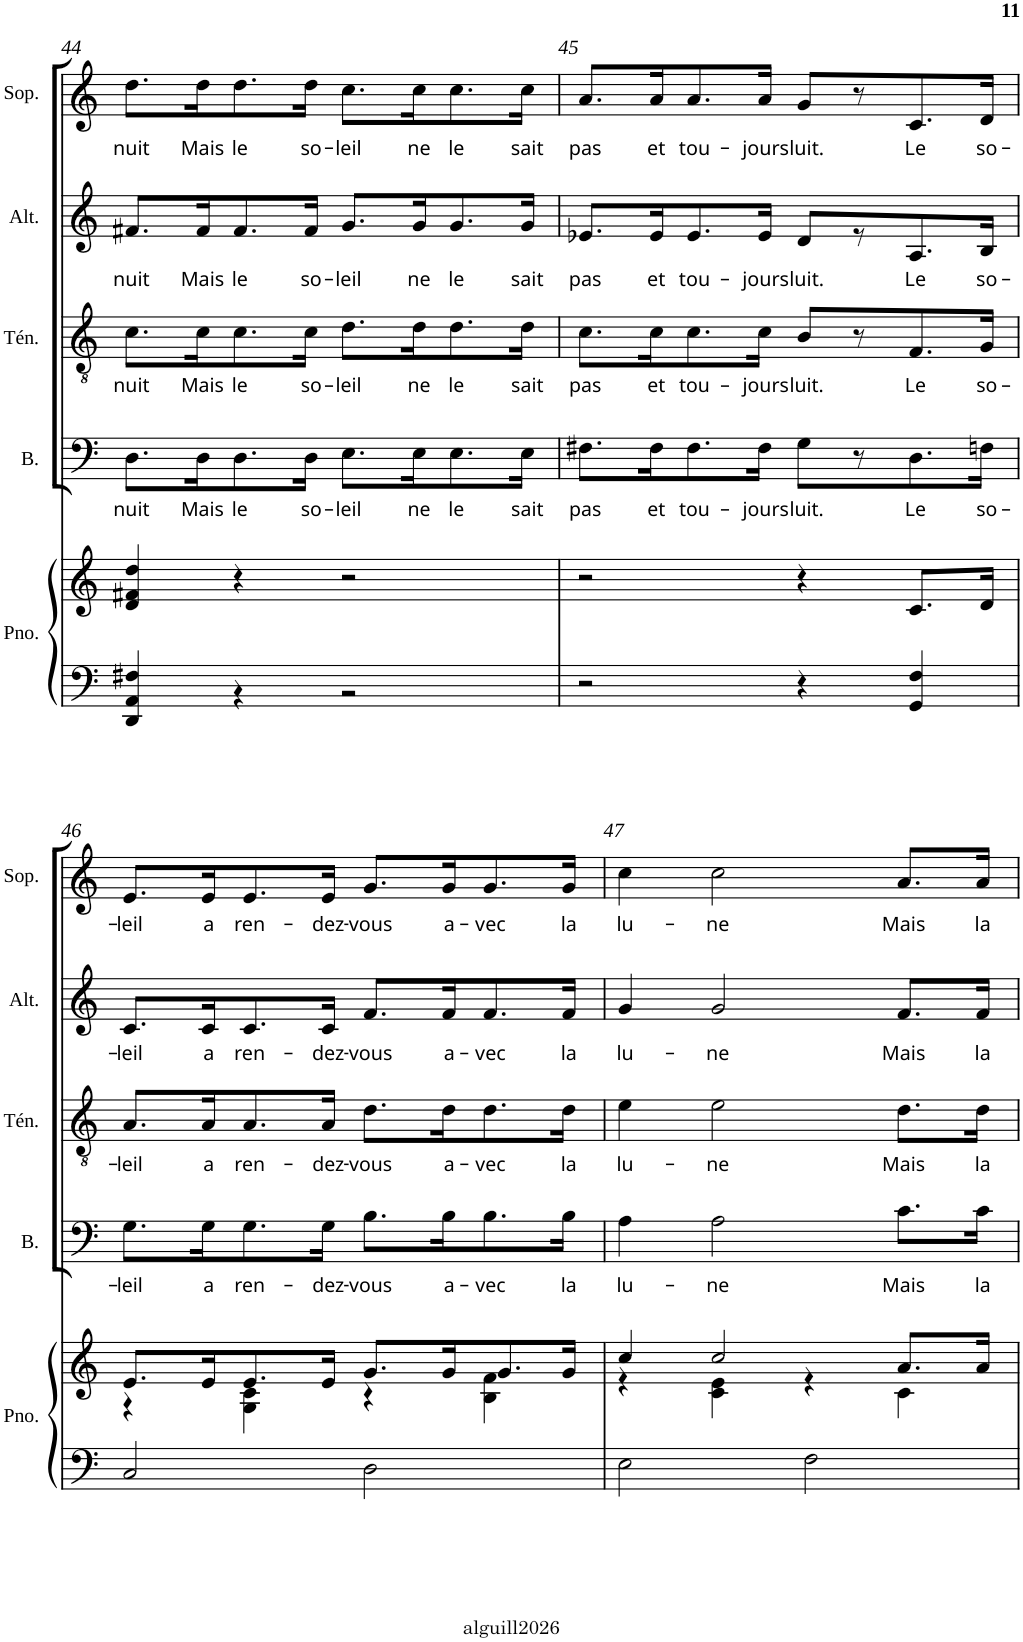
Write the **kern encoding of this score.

**kern	**kern	**kern	**text	**kern	**text	**kern	**text	**kern	**text
*part5	*part5	*part4	*part4	*part3	*part3	*part2	*part2	*part1	*part1
*staff6	*staff5	*staff4	*staff4	*staff3	*staff3	*staff2	*staff2	*staff1	*staff1
*I"Piano	*	*I"Basse	*	*I"Ténor	*	*I"Alto	*	*I"Soprano	*
*I'Pno.	*	*I'B.	*	*I'Tén.	*	*I'Alt.	*	*I'Sop.	*
!!LO:PB:g=z
*clefF4	*clefG2	*clefF4	*	*clefGv2	*	*clefG2	*	*clefG2	*
*k[]	*k[]	*k[]	*	*k[]	*	*k[]	*	*k[]	*
*C:	*C:	*C:	*	*C:	*	*C:	*	*C:	*
*M2/2	*M2/2	*M2/2	*	*M2/2	*	*M2/2	*	*M2/2	*
*met(c|)	*met(c|)	*met(c|)	*	*met(c|)	*	*met(c|)	*	*met(c|)	*
=44	=44	=44	=44	=44	=44	=44	=44	=44	=44
*^	*	*	*	*	*	*	*	*	*
!	!	!	!	!LO:LY:b	!	!LO:LY:b	!	!LO:LY:b	!	!LO:LY:b
1ryy	4DD/ 4AA/ 4F#X/	4d/ 4f#X/ 4dd/	8.D\L	nuit	8.c\L	nuit	8.f#X/L	nuit	8.dd\L	nuit
!	!	!	!	!LO:LY:b	!	!LO:LY:b	!	!LO:LY:b	!	!LO:LY:b
.	.	.	16D\K	Mais	16c\K	Mais	16f#/K	Mais	16dd\K	Mais
!	!	!	!	!LO:LY:b	!	!LO:LY:b	!	!LO:LY:b	!	!LO:LY:b
.	4r	4r	8.D\	le	8.c\	le	8.f#/	le	8.dd\	le
!	!	!	!	!LO:LY:b	!	!LO:LY:b	!	!LO:LY:b	!	!LO:LY:b
.	.	.	16D\Jk	so-	16c\Jk	so-	16f#/Jk	so-	16dd\Jk	so-
!	!	!	!	!LO:LY:b	!	!LO:LY:b	!	!LO:LY:b	!	!LO:LY:b
.	2r	2r	8.E\L	-leil	8.d\L	-leil	8.g/L	-leil	8.cc\L	-leil
!	!	!	!	!LO:LY:b	!	!LO:LY:b	!	!LO:LY:b	!	!LO:LY:b
.	.	.	16E\K	ne	16d\K	ne	16g/K	ne	16cc\K	ne
!	!	!	!	!LO:LY:b	!	!LO:LY:b	!	!LO:LY:b	!	!LO:LY:b
.	.	.	8.E\	le	8.d\	le	8.g/	le	8.cc\	le
!	!	!	!	!LO:LY:b	!	!LO:LY:b	!	!LO:LY:b	!	!LO:LY:b
.	.	.	16E\Jk	sait	16d\Jk	sait	16g/Jk	sait	16cc\Jk	sait
*v	*v	*	*	*	*	*	*	*	*	*
=45	=45	=45	=45	=45	=45	=45	=45	=45	=45
!	!	!	!LO:LY:b	!	!LO:LY:b	!	!LO:LY:b	!	!LO:LY:b
2r	2r	8.F#X\L	pas	8.c\L	pas	8.e-X/L	pas	8.a/L	pas
!	!	!	!LO:LY:b	!	!LO:LY:b	!	!LO:LY:b	!	!LO:LY:b
.	.	16F#\K	et	16c\K	et	16e-/K	et	16a/K	et
!	!	!	!LO:LY:b	!	!LO:LY:b	!	!LO:LY:b	!	!LO:LY:b
.	.	8.F#\	tou-	8.c\	tou-	8.e-/	tou-	8.a/	tou-
!	!	!	!LO:LY:b	!	!LO:LY:b	!	!LO:LY:b	!	!LO:LY:b
.	.	16F#\Jk	-jours	16c\Jk	-jours	16e-/Jk	-jours	16a/Jk	-jours
!	!	!	!LO:LY:b	!	!LO:LY:b	!	!LO:LY:b	!	!LO:LY:b
4r	4r	8G\L	luit.	8B/L	luit.	8d/L	luit.	8g/L	luit.
.	.	8r	.	8r	.	8r	.	8r	.
!	!	!	!LO:LY:b	!	!LO:LY:b	!	!LO:LY:b	!	!LO:LY:b
4GG/ 4F/	8.c/L	8.D\	Le	8.F/	Le	8.A/	Le	8.c/	Le
!	!	!	!LO:LY:b	!	!LO:LY:b	!	!LO:LY:b	!	!LO:LY:b
.	16d/Jk	16Fn\Jk	so-	16G/Jk	so-	16B/Jk	so-	16d/Jk	so-
!!LO:LB:g=z
=46	=46	=46	=46	=46	=46	=46	=46	=46	=46
*	*^	*	*	*	*	*	*	*	*
!	!	!	!	!LO:LY:b	!	!LO:LY:b	!	!LO:LY:b	!	!LO:LY:b
2C/	8.e/L	4r	8.G\L	-leil	8.A/L	-leil	8.c/L	-leil	8.e/L	-leil
!	!	!	!	!LO:LY:b	!	!LO:LY:b	!	!LO:LY:b	!	!LO:LY:b
.	16e/K	.	16G\K	a	16A/K	a	16c/K	a	16e/K	a
!	!	!	!	!LO:LY:b	!	!LO:LY:b	!	!LO:LY:b	!	!LO:LY:b
.	8.e/	4G\ 4c\	8.G\	ren-	8.A/	ren-	8.c/	ren-	8.e/	ren-
!	!	!	!	!LO:LY:b	!	!LO:LY:b	!	!LO:LY:b	!	!LO:LY:b
.	16e/Jk	.	16G\Jk	-dez-	16A/Jk	-dez-	16c/Jk	-dez-	16e/Jk	-dez-
!	!	!	!	!LO:LY:b	!	!LO:LY:b	!	!LO:LY:b	!	!LO:LY:b
2D\	8.g/L	4r	8.B\L	-vous	8.d\L	-vous	8.f/L	-vous	8.g/L	-vous
!	!	!	!	!LO:LY:b	!	!LO:LY:b	!	!LO:LY:b	!	!LO:LY:b
.	16g/K	.	16B\K	a-	16d\K	a-	16f/K	a-	16g/K	a-
!	!	!	!	!LO:LY:b	!	!LO:LY:b	!	!LO:LY:b	!	!LO:LY:b
.	8.g/	4B\ 4f\	8.B\	-vec	8.d\	-vec	8.f/	-vec	8.g/	-vec
!	!	!	!	!LO:LY:b	!	!LO:LY:b	!	!LO:LY:b	!	!LO:LY:b
.	16g/Jk	.	16B\Jk	la	16d\Jk	la	16f/Jk	la	16g/Jk	la
=47	=47	=47	=47	=47	=47	=47	=47	=47	=47	=47
!	!	!	!	!LO:LY:b	!	!LO:LY:b	!	!LO:LY:b	!	!LO:LY:b
2E\	4cc/	4r	4A\	lu-	4e\	lu-	4g/	lu-	4cc\	lu-
!	!	!	!	!LO:LY:b	!	!LO:LY:b	!	!LO:LY:b	!	!LO:LY:b
.	2cc/	4c\ 4e\	2A\	-ne	2e\	-ne	2g/	-ne	2cc\	-ne
2F\	.	4r	.	.	.	.	.	.	.	.
!	!	!	!	!LO:LY:b	!	!LO:LY:b	!	!LO:LY:b	!	!LO:LY:b
.	8.a/L	4c\	8.c\L	Mais	8.d\L	Mais	8.f/L	Mais	8.a/L	Mais
!	!	!	!	!LO:LY:b	!	!LO:LY:b	!	!LO:LY:b	!	!LO:LY:b
.	16a/Jk	.	16c\Jk	la	16d\Jk	la	16f/Jk	la	16a/Jk	la
*	*v	*v	*	*	*	*	*	*	*	*
=	=	=	=	=	=	=	=	=	=
*-	*-	*-	*-	*-	*-	*-	*-	*-	*-
